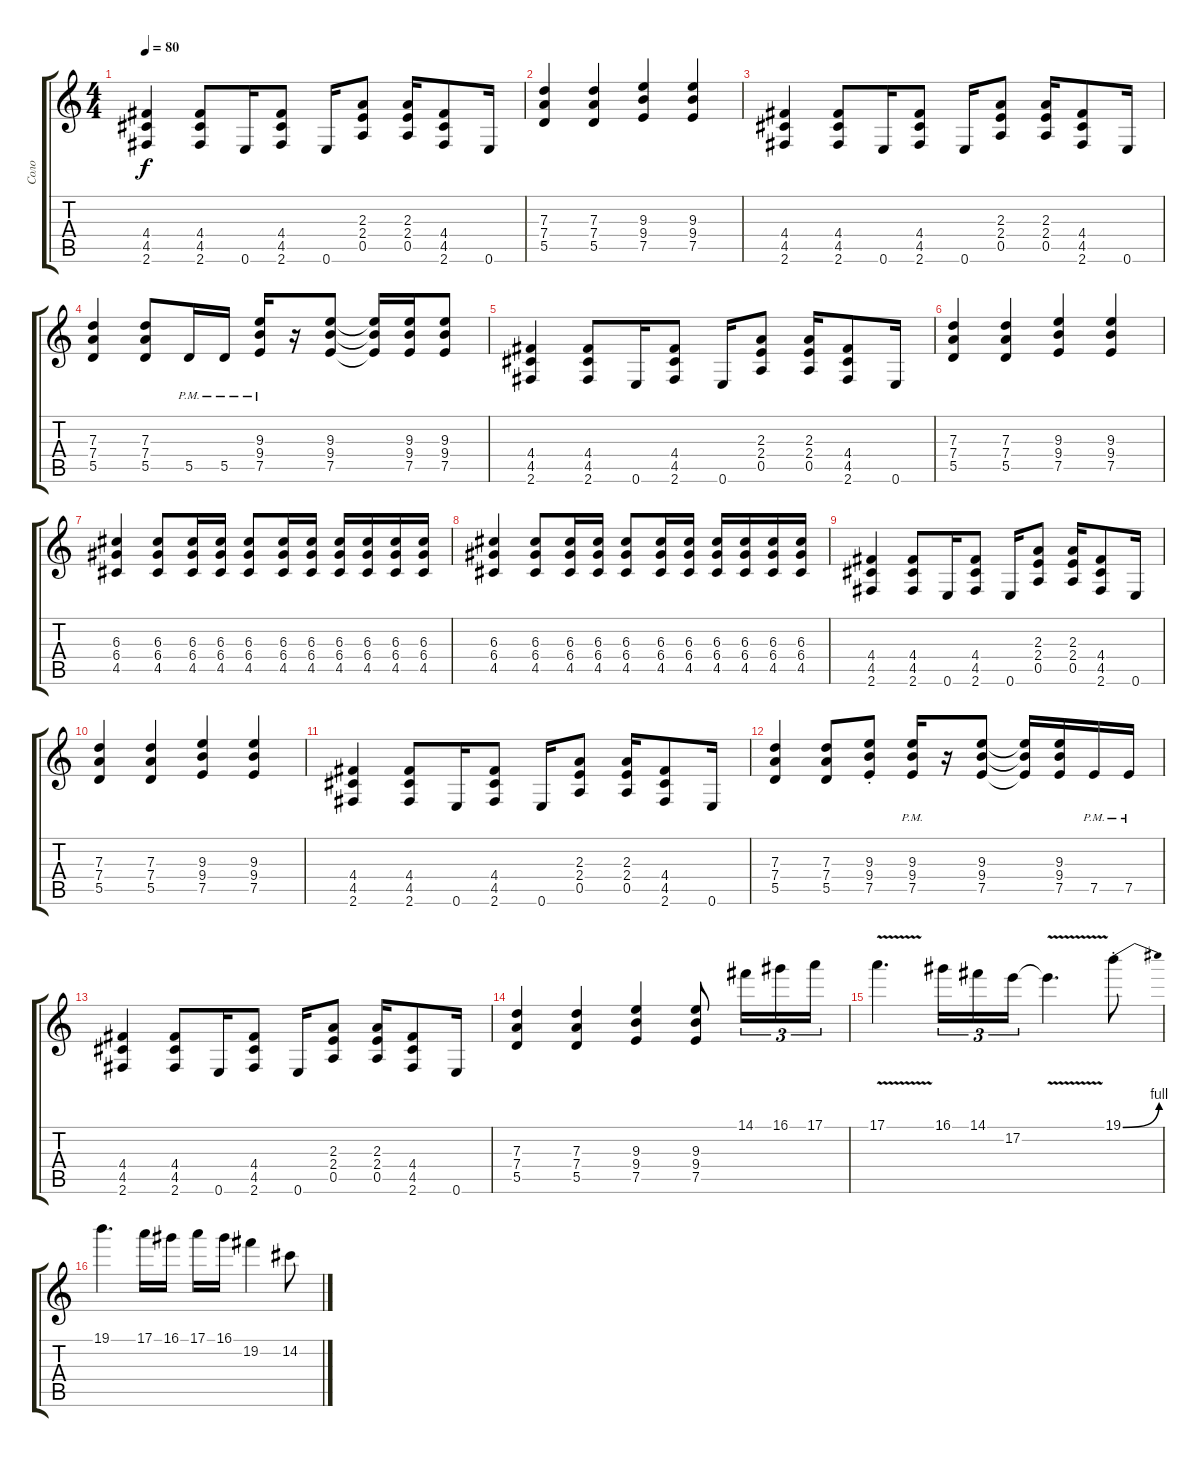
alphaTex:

\track ("Соло" "Соло") {instrument distortionguitar}
\staff {score tabs}
\tuning (E4 B3 G3 D3 A2 E2) {hide}
\ts (4 4)
\tempo 80
\clef g2
\ks c
(4.4 4.5 2.6).4{dy f} (4.4 4.5 2.6).8 0.6.16 (4.4 4.5 2.6).8 0.6.16 (2.3 2.4 0.5).8 (2.3 2.4 0.5).16 (4.4 4.5 2.6).8 0.6.16 |
(7.3 7.4 5.5).4 (7.3 7.4 5.5).4 (9.3 9.4 7.5).4 (9.3 9.4 7.5).4 |
(4.4 4.5 2.6).4 (4.4 4.5 2.6).8 0.6.16 (4.4 4.5 2.6).8 0.6.16 (2.3 2.4 0.5).8 (2.3 2.4 0.5).16 (4.4 4.5 2.6).8 0.6.16 |
(7.3 7.4 5.5).4 (7.3 7.4 5.5).8 5.5{pm}.16 5.5{pm}.16 (9.3 9.4 7.5{pm}).16 r.16 (9.3 9.4 7.5).8 (9.3{t} 9.4{t} 7.5{t}).16 (9.3 9.4 7.5).16 (9.3 9.4 7.5).8 |
(4.4 4.5 2.6).4 (4.4 4.5 2.6).8 0.6.16 (4.4 4.5 2.6).8 0.6.16 (2.3 2.4 0.5).8 (2.3 2.4 0.5).16 (4.4 4.5 2.6).8 0.6.16 |
(7.3 7.4 5.5).4 (7.3 7.4 5.5).4 (9.3 9.4 7.5).4 (9.3 9.4 7.5).4 |
(6.3 6.4 4.5).4 (6.3 6.4 4.5).8 (6.3 6.4 4.5).16 (6.3 6.4 4.5).16 (6.3 6.4 4.5).8 (6.3 6.4 4.5).16 (6.3 6.4 4.5).16 (6.3 6.4 4.5).16 (6.3 6.4 4.5).16 (6.3 6.4 4.5).16 (6.3 6.4 4.5).16 |
(6.3 6.4 4.5).4 (6.3 6.4 4.5).8 (6.3 6.4 4.5).16 (6.3 6.4 4.5).16 (6.3 6.4 4.5).8 (6.3 6.4 4.5).16 (6.3 6.4 4.5).16 (6.3 6.4 4.5).16 (6.3 6.4 4.5).16 (6.3 6.4 4.5).16 (6.3 6.4 4.5).16 |
(4.4 4.5 2.6).4 (4.4 4.5 2.6).8 0.6.16 (4.4 4.5 2.6).8 0.6.16 (2.3 2.4 0.5).8 (2.3 2.4 0.5).16 (4.4 4.5 2.6).8 0.6.16 |
(7.3 7.4 5.5).4 (7.3 7.4 5.5).4 (9.3 9.4 7.5).4 (9.3 9.4 7.5).4 |
(4.4 4.5 2.6).4 (4.4 4.5 2.6).8 0.6.16 (4.4 4.5 2.6).8 0.6.16 (2.3 2.4 0.5).8 (2.3 2.4 0.5).16 (4.4 4.5 2.6).8 0.6.16 |
(7.3 7.4 5.5).4 (7.3 7.4 5.5).8 (9.3{st} 9.4{st} 7.5{st}).8 (9.3 9.4 7.5{pm}).16 r.16 (9.3 9.4 7.5).8 (9.3{t} 9.4{t} 7.5{t}).16 (9.3 9.4 7.5).16 7.5{pm}.16 7.5{pm}.16 |
(4.4 4.5 2.6).4 (4.4 4.5 2.6).8 0.6.16 (4.4 4.5 2.6).8 0.6.16 (2.3 2.4 0.5).8 (2.3 2.4 0.5).16 (4.4 4.5 2.6).8 0.6.16 |
(7.3 7.4 5.5).4 (7.3 7.4 5.5).4 (9.3 9.4 7.5).4 (9.3 9.4 7.5).8 14.1.16{tu (3 2)} 16.1.16{tu (3 2)} 17.1.16{tu (3 2)} |
17.1{v}.4{d} 16.1.16{tu (3 2)} 14.1.16{tu (3 2)} 17.2.16{tu (3 2)} 17.2{v t}.4{d} 19.1{be (bend 0 0 60 4) st}.8 |
19.1.4{d} 17.1.16 16.1.16 17.1.16 16.1.16 19.2.4 14.2.8
